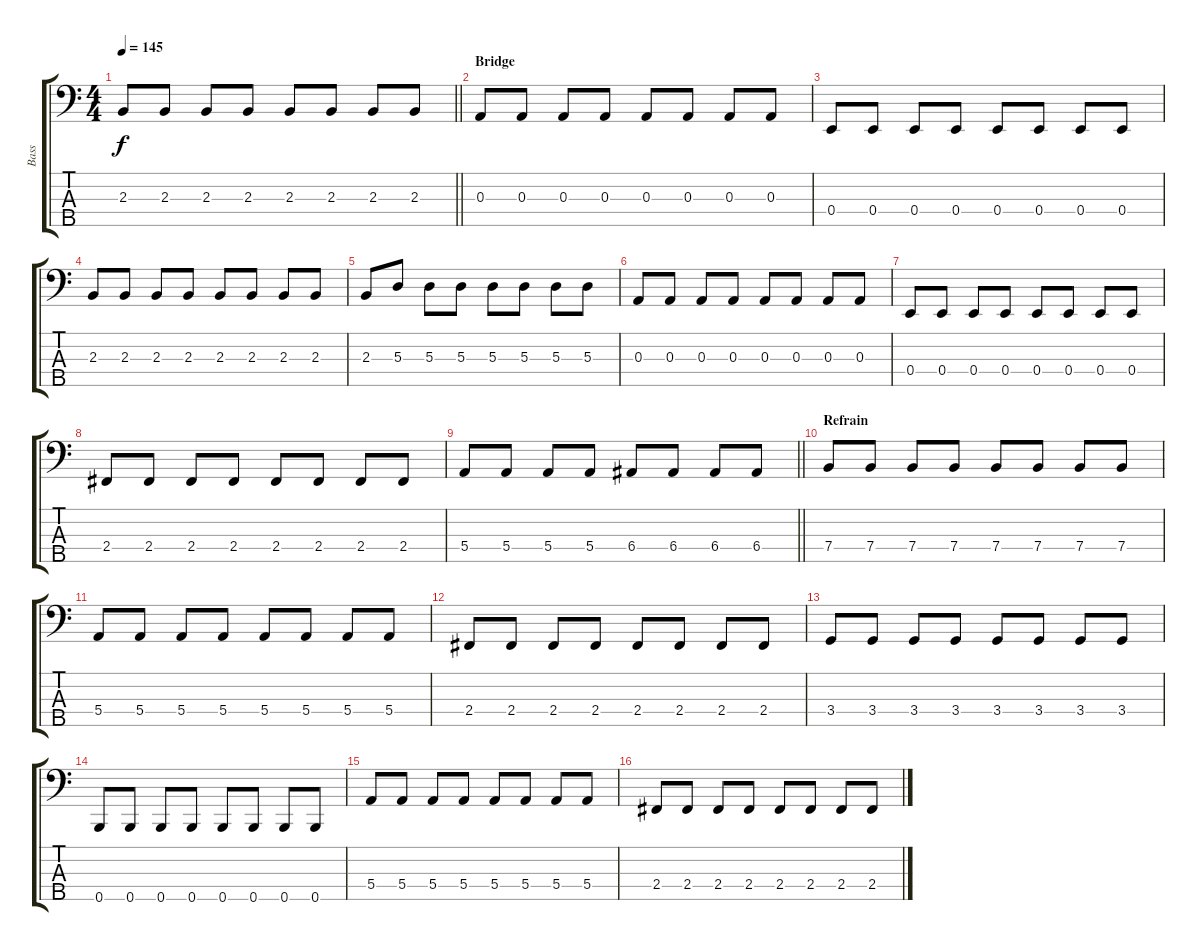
\track ("Bass" "Bass") {instrument electricbassfinger}
\staff {score tabs}
\tuning (G2 D2 A1 E1 B0) {hide}
\ts (4 4)
\tempo 145
\clef f4
\barLineRight lightlight
\ks c
2.3.8{dy f} 2.3.8 2.3.8 2.3.8 2.3.8 2.3.8 2.3.8 2.3.8 |
\section ("" "Bridge")
0.3.8 0.3.8 0.3.8 0.3.8 0.3.8 0.3.8 0.3.8 0.3.8 |
0.4.8 0.4.8 0.4.8 0.4.8 0.4.8 0.4.8 0.4.8 0.4.8 |
2.3.8 2.3.8 2.3.8 2.3.8 2.3.8 2.3.8 2.3.8 2.3.8 |
2.3.8 5.3.8 5.3.8 5.3.8 5.3.8 5.3.8 5.3.8 5.3.8 |
0.3.8 0.3.8 0.3.8 0.3.8 0.3.8 0.3.8 0.3.8 0.3.8 |
0.4.8 0.4.8 0.4.8 0.4.8 0.4.8 0.4.8 0.4.8 0.4.8 |
2.4.8 2.4.8 2.4.8 2.4.8 2.4.8 2.4.8 2.4.8 2.4.8 |
\barLineRight lightlight
5.4.8 5.4.8 5.4.8 5.4.8 6.4.8 6.4.8 6.4.8 6.4.8 |
\section ("" "Refrain")
7.4.8 7.4.8 7.4.8 7.4.8 7.4.8 7.4.8 7.4.8 7.4.8 |
5.4.8 5.4.8 5.4.8 5.4.8 5.4.8 5.4.8 5.4.8 5.4.8 |
2.4.8 2.4.8 2.4.8 2.4.8 2.4.8 2.4.8 2.4.8 2.4.8 |
3.4.8 3.4.8 3.4.8 3.4.8 3.4.8 3.4.8 3.4.8 3.4.8 |
0.5.8 0.5.8 0.5.8 0.5.8 0.5.8 0.5.8 0.5.8 0.5.8 |
5.4.8 5.4.8 5.4.8 5.4.8 5.4.8 5.4.8 5.4.8 5.4.8 |
2.4.8 2.4.8 2.4.8 2.4.8 2.4.8 2.4.8 2.4.8 2.4.8
